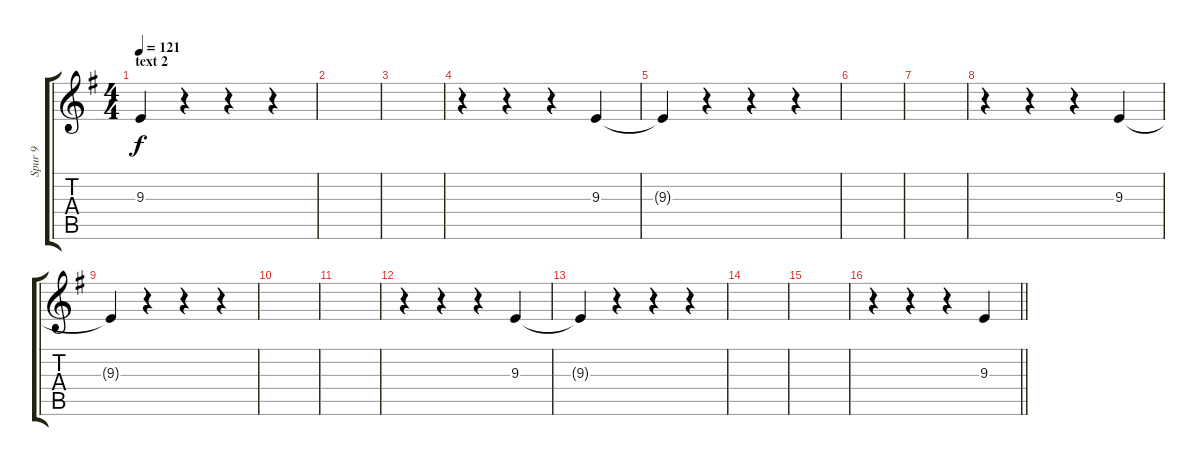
\track ("Spur 9" "Spur 9") {instrument reversecymbal}
\staff {score tabs}
\tuning (E4 B3 G3 D3 A2 E2) {hide}
\ts (4 4)
\section ("" "text 2")
\tempo 121
\clef g2
\ks g
9.3{t}.4{dy f} r.4 r.4 r.4 |
|
|
r.4 r.4 r.4 9.3.4 |
9.3{t}.4 r.4 r.4 r.4 |
|
|
r.4 r.4 r.4 9.3.4 |
9.3{t}.4 r.4 r.4 r.4 |
|
|
r.4 r.4 r.4 9.3.4 |
9.3{t}.4 r.4 r.4 r.4 |
|
|
\barLineRight lightlight
r.4 r.4 r.4 9.3.4
